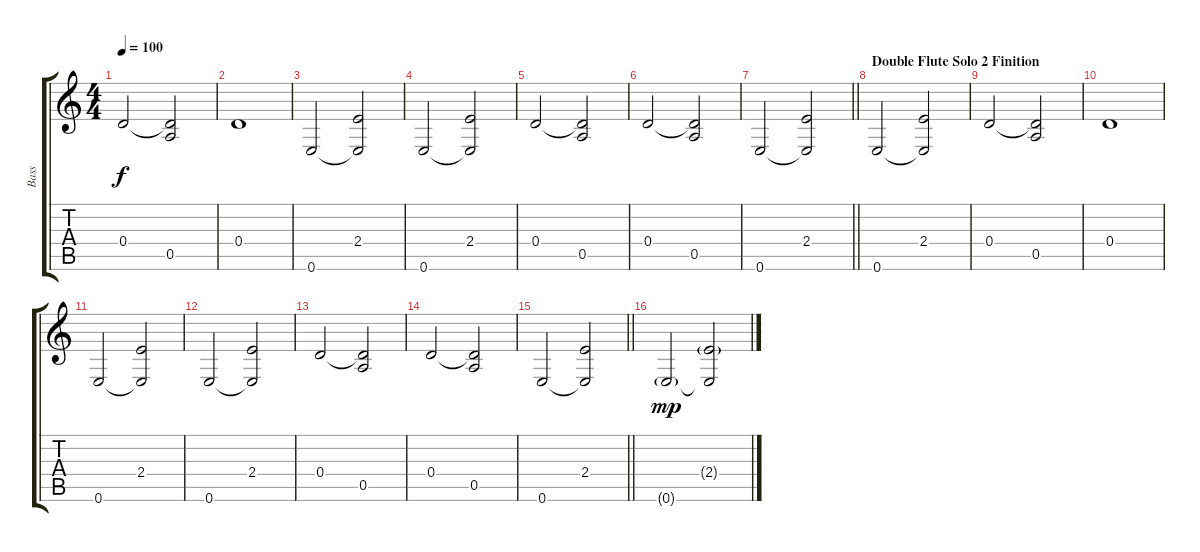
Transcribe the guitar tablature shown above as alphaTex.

\track ("Bass" "Bass") {instrument electricbassfinger}
\staff {score tabs}
\tuning (E4 B3 G3 D3 A2 E2) {hide}
\ts (4 4)
\tempo 100
\clef g2
\ks c
0.4.2{dy f} (0.4{t} 0.5).2 |
0.4.1 |
0.6.2 (2.4 0.6{t}).2 |
0.6.2 (2.4 0.6{t}).2 |
0.4.2 (0.4{t} 0.5).2 |
0.4.2 (0.4{t} 0.5).2 |
\barLineRight lightlight
0.6.2 (2.4 0.6{t}).2 |
\section ("" "Double Flute Solo 2 Finition ")
0.6.2 (2.4 0.6{t}).2 |
0.4.2 (0.4{t} 0.5).2 |
0.4.1 |
0.6.2 (2.4 0.6{t}).2 |
0.6.2 (2.4 0.6{t}).2 |
0.4.2 (0.4{t} 0.5).2 |
0.4.2 (0.4{t} 0.5).2 |
\barLineRight lightlight
0.6.2 (2.4 0.6{t}).2 |
0.6{g}.2{dy mp} (2.4{g} 0.6{t}).2
